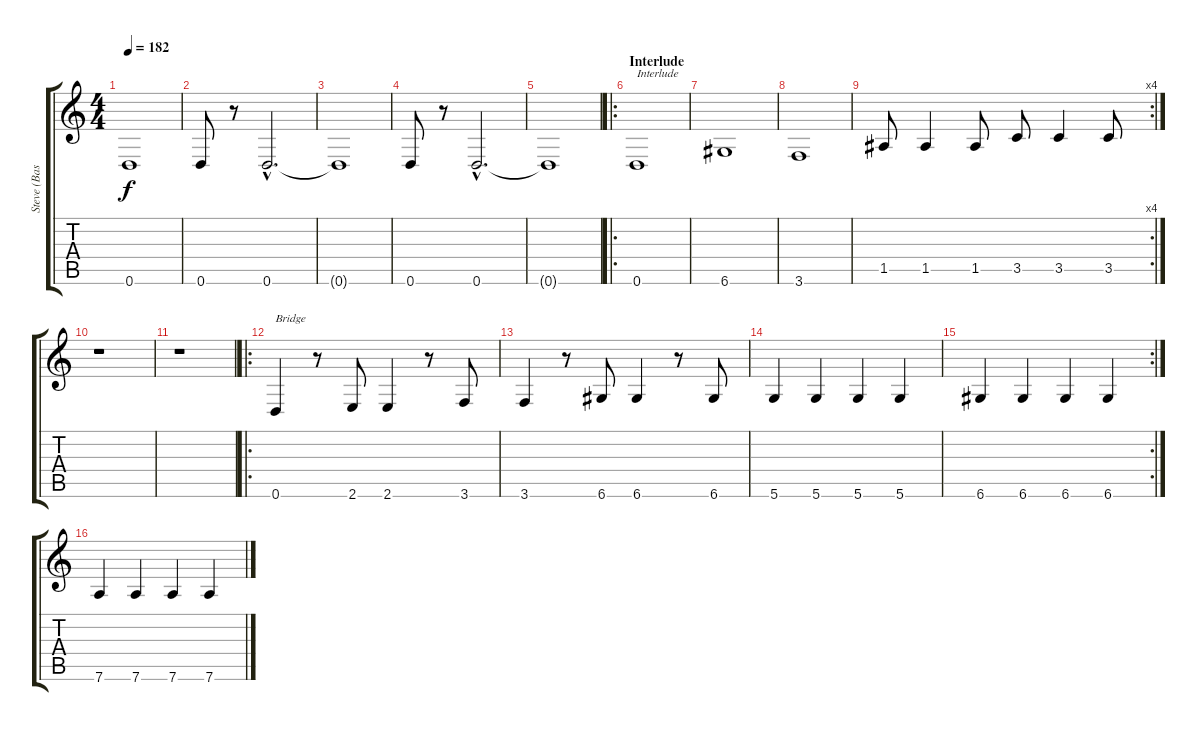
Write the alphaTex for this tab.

\track ("Steve (Bass)" "Steve (Bas") {instrument acousticbass}
\staff {score tabs}
\tuning (E4 B3 G3 D3 A2 D2) {hide}
\ts (4 4)
\tempo 182
\clef g2
\ks c
0.6{t}.1{dy f} |
0.6.8 r.8 0.6{hac}.2{d} |
0.6{t}.1 |
0.6.8 r.8 0.6{hac}.2{d} |
0.6{t}.1 |
\ro
\section ("" "Interlude")
0.6.1{txt "Interlude"} |
6.6.1 |
3.6.1 |
\rc 4
1.5.8 1.5.4 1.5.8 3.5.8 3.5.4 3.5.8 |
r.1 |
r.1 |
\ro
0.6.4{txt "Bridge"} r.8 2.6.8 2.6.4 r.8 3.6.8 |
3.6.4 r.8 6.6.8 6.6.4 r.8 6.6.8 |
5.6.4 5.6.4 5.6.4 5.6.4 |
\rc 2
6.6.4 6.6.4 6.6.4 6.6.4 |
7.6.4 7.6.4 7.6.4 7.6.4
